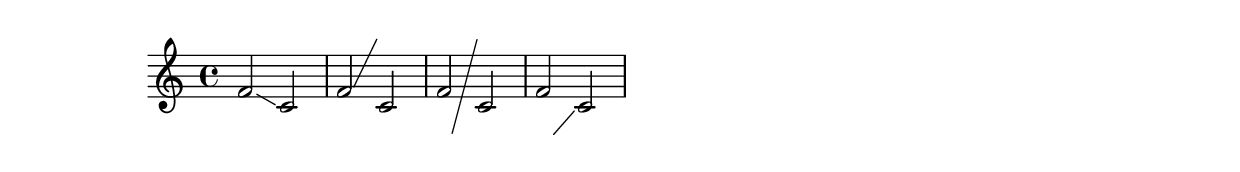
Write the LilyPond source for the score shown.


\header
{
  texidoc = "nested properties may also be reverted. This uses
Scheme list syntax."

}

\version "2.11.15"

\relative {
  f2 \glissando c
  \override Glissando #'bound-details #'right #'Y = #4
  f2 \glissando c |
  \override Glissando #'bound-details #'left #'Y = #-6
  f2 \glissando c
  \displayMusic  \revert Glissando #'(bound-details right Y)
  f2 \glissando c
}


\paper {
  ragged-right = ##t
}
